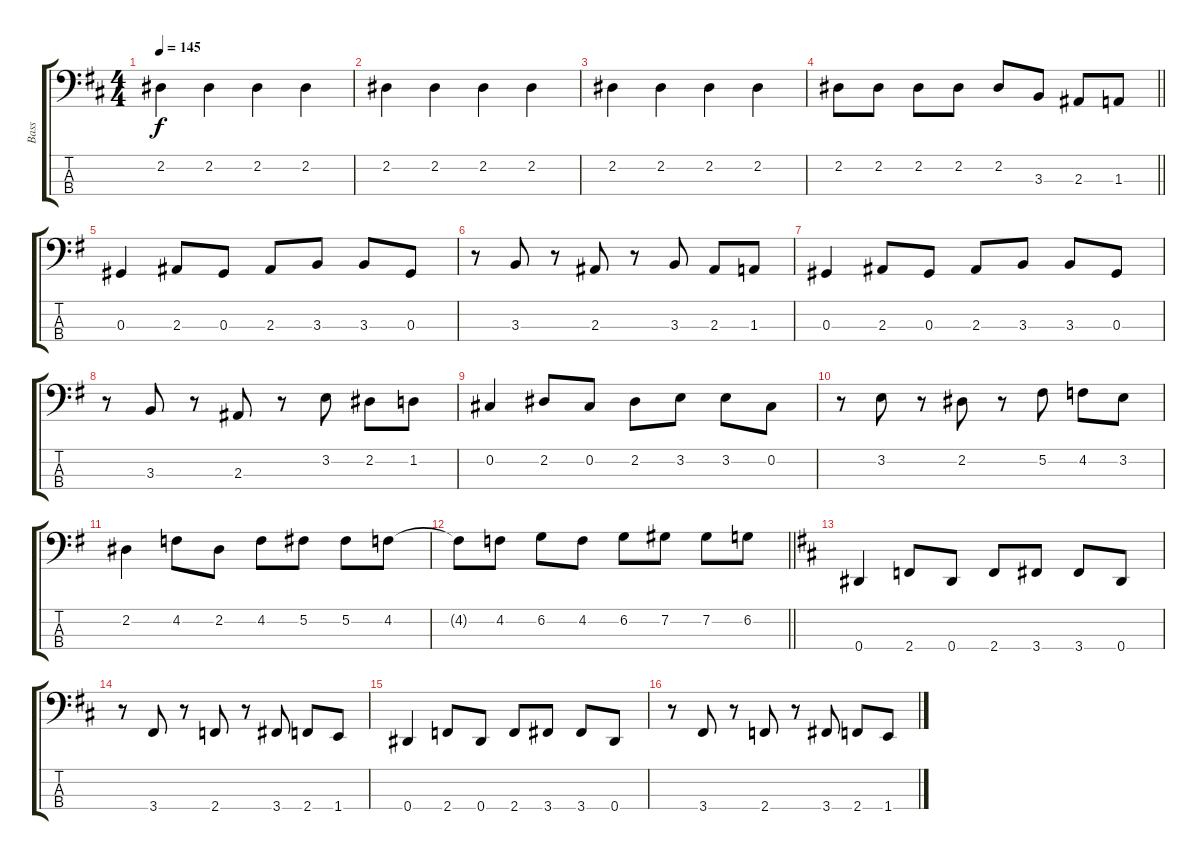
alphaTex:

\track ("Bass" "Bass") {instrument electricbasspick}
\staff {score tabs}
\tuning (Gb2 Db2 Ab1 Eb1) {hide}
\ts (4 4)
\tempo 145
\clef f4
\ks d
2.2.4{dy f} 2.2.4 2.2.4 2.2.4 |
2.2.4 2.2.4 2.2.4 2.2.4 |
2.2.4 2.2.4 2.2.4 2.2.4 |
\barLineRight lightlight
2.2.8 2.2.8 2.2.8 2.2.8 2.2.8 3.3.8 2.3.8 1.3.8 |
\ks g
0.3.4 2.3.8 0.3.8 2.3.8 3.3.8 3.3.8 0.3.8 |
r.8 3.3.8 r.8 2.3.8 r.8 3.3.8 2.3.8 1.3.8 |
0.3.4 2.3.8 0.3.8 2.3.8 3.3.8 3.3.8 0.3.8 |
r.8 3.3.8 r.8 2.3.8 r.8 3.2.8 2.2.8 1.2.8 |
0.2.4 2.2.8 0.2.8 2.2.8 3.2.8 3.2.8 0.2.8 |
r.8 3.2.8 r.8 2.2.8 r.8 5.2.8 4.2.8 3.2.8 |
2.2.4 4.2.8 2.2.8 4.2.8 5.2.8 5.2.8 4.2.8 |
\barLineRight lightlight
4.2{t}.8 4.2.8 6.2.8 4.2.8 6.2.8 7.2.8 7.2.8 6.2.8 |
\ks d
0.4.4 2.4.8 0.4.8 2.4.8 3.4.8 3.4.8 0.4.8 |
r.8 3.4.8 r.8 2.4.8 r.8 3.4.8 2.4.8 1.4.8 |
0.4.4 2.4.8 0.4.8 2.4.8 3.4.8 3.4.8 0.4.8 |
r.8 3.4.8 r.8 2.4.8 r.8 3.4.8 2.4.8 1.4.8
